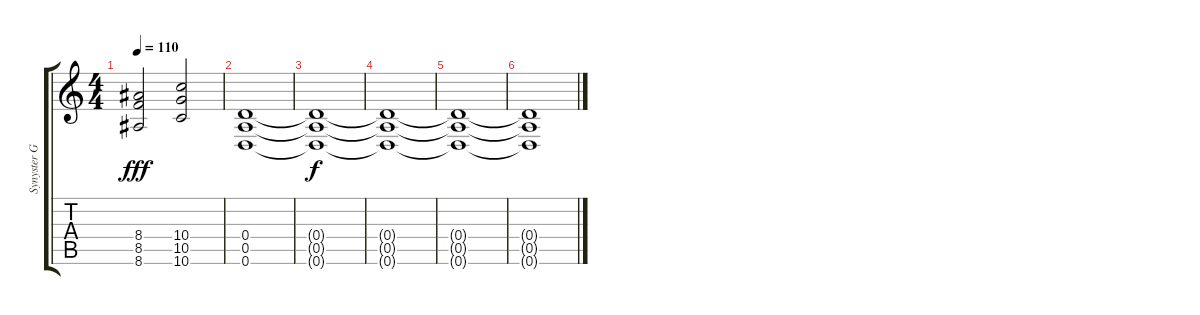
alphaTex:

\track ("Synyster Gates" "Synyster G") {instrument distortionguitar}
\staff {score tabs}
\tuning (E4 B3 G3 D3 A2 D2) {hide}
\ts (4 4)
\tempo 110
\clef g2
\ks c
(8.4 8.5 8.6).2{dy fff} (10.4 10.5 10.6).2 |
(0.4 0.5 0.6).1 |
(0.4{t} 0.5{t} 0.6{t}).1{dy f} |
(0.4{t} 0.5{t} 0.6{t}).1 |
(0.4{t} 0.5{t} 0.6{t}).1 |
(0.4{t} 0.5{t} 0.6{t}).1
